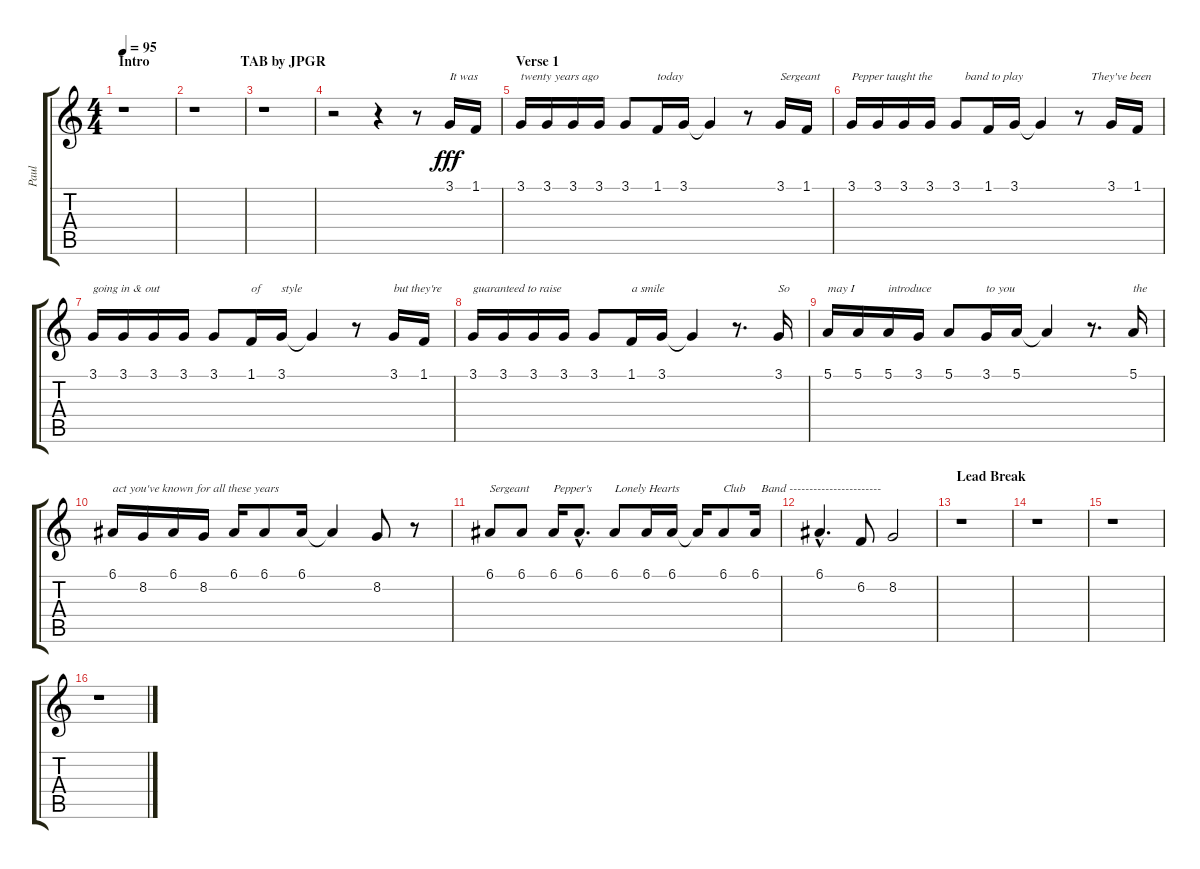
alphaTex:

\track ("Paul" "Paul") {instrument altosax}
\staff {score tabs}
\tuning (E4 B3 G3 D3 A2 E2) {hide}
\ts (4 4)
\section ("" "Intro                          TAB by JPGR")
\tempo 95
\clef g2
\ks c
r.1{dy fff instrument altosax} |
r.1 |
r.1 |
r.2 r.4 r.8 3.1.16{txt "It was"} 1.1.16 |
\section ("" "Verse 1")
3.1.16{txt "twenty years ago "} 3.1.16 3.1.16 3.1.16 3.1.8 1.1.16{txt "today"} 3.1.16 3.1{t}.4 r.8 3.1.16{txt "Sergeant"} 1.1.16 |
3.1.16{txt "Pepper taught the"} 3.1.16 3.1.16 3.1.16 3.1.8{txt "   band to play"} 1.1.16 3.1.16 3.1{t}.4 r.8{txt "    They've been"} 3.1.16 1.1.16 |
3.1.16{txt "going in & out"} 3.1.16 3.1.16 3.1.16 3.1.8 1.1.16{txt "of"} 3.1.16{txt "style"} 3.1{t}.4 r.8 3.1.16{txt "but they're"} 1.1.16 |
3.1.16{txt "guaranteed to raise"} 3.1.16 3.1.16 3.1.16 3.1.8 1.1.16{txt "a smile"} 3.1.16 3.1{t}.4 r.8{d} 3.1.16{txt "So"} |
5.1.16{txt "may I"} 5.1.16 5.1.16{txt "introduce"} 3.1.16 5.1.8 3.1.16{txt "to you"} 5.1.16 5.1{t}.4 r.8{d} 5.1.16{txt "the"} |
6.1.16{txt "act you've known for all these years"} 8.2.16 6.1.16 8.2.16 6.1.16 6.1.8 6.1.16 6.1{t}.4 8.2.8 r.8 |
6.1.8{txt "Sergeant"} 6.1.8 6.1.16{txt "Pepper's"} 6.1{hac}.8{d} 6.1.8{txt "Lonely Hearts"} 6.1.16 6.1.16 6.1{t}.16 6.1.8{txt "Club"} 6.1.16{txt "  Band -----------------------"} |
6.1{hac}.4{d} 6.2.8 8.2.2 |
\section ("" "Lead Break")
r.1 |
r.1 |
r.1 |
r.1
